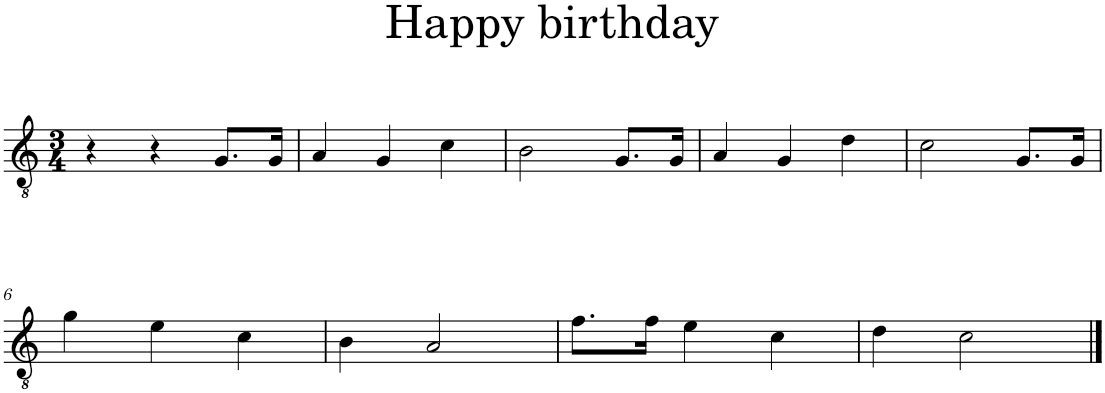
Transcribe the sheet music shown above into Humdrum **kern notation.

**kern
*part1
*staff1
*I"Classical Guitar
*I'Guit.
*clefGv2
*k[]
*M3/4
=1
4r
4r
8.G/L
16G/Jk
=2
4A/
4G/
4c\
=3
2B\
8.G/L
16G/Jk
=4
4A/
4G/
4d\
=5
2c\
8.G/L
16G/Jk
!!LO:LB:g=z
=6
4g\
4e\
4c\
=7
4B\
2A/
=8
8.f\L
16f\Jk
4e\
4c\
=9
4d\
2c\
==
*-
